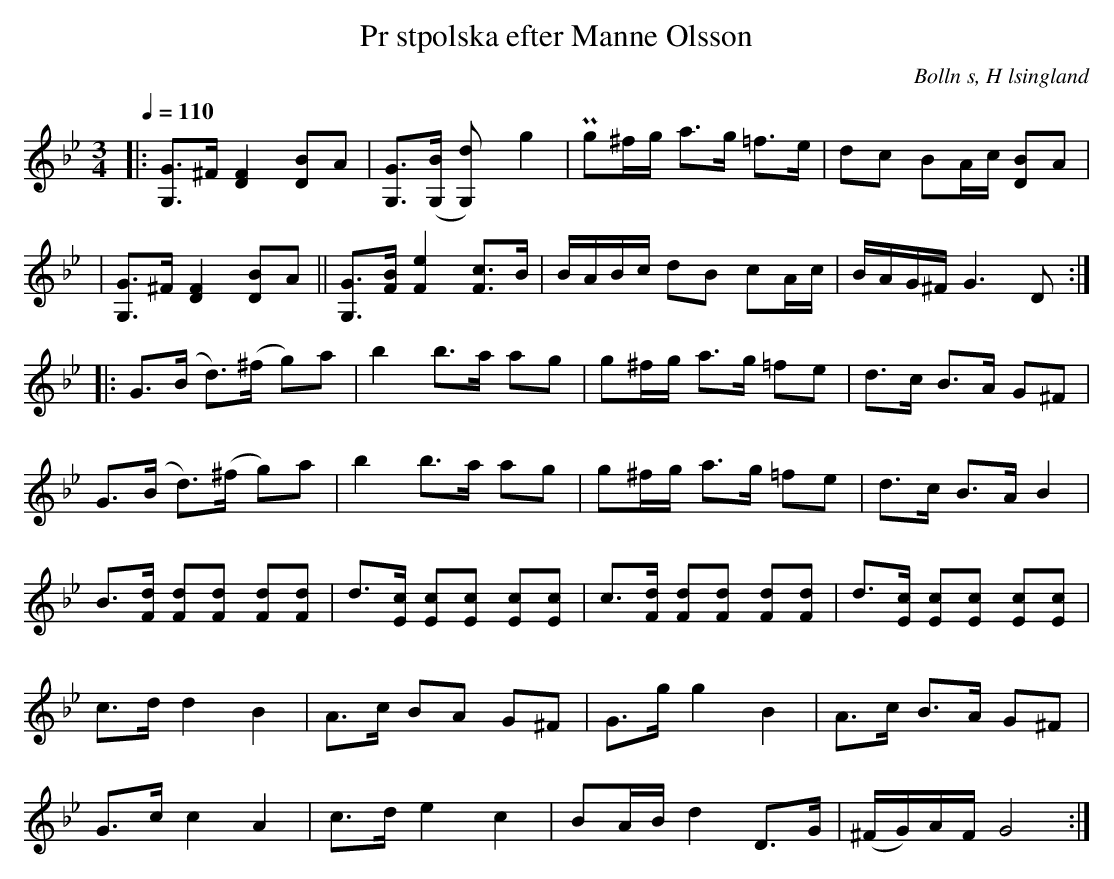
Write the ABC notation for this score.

X:1
T:Pr stpolska efter Manne Olsson
O:Bolln s, H lsingland
M:3/4
L:1/8
Q:1/4=110
K:Gm
|:[G G,]>^F [F2 D2] [D B]A| [G G,]>([B G,]   [d2 G,]) g2| Pg^f/g/ a>g =f>e | dc   BA/c/ [D B]A  |
|[G G,]>^F [F2 D2] [D B]A|| [G G,]>[F B]     [F2 e2]       [F c]>B|B/A/B/c/  dB cA/c/  | B/A/G/^F/ G3 D  ::
G>(B   d>)(^f   g)a        | b2     b>a      ag         | g^f/g/ a>g =fe | d>c         B>A G^F  |
G>(B   d>)(^f   g)a        | b2     b>a      ag         | g^f/g/ a>g =fe | d>c         B>A B2   |
B>[Fd] [Fd][Fd] [Fd][Fd] | d>[Ec] [Ec][Ec] [Ec][Ec] | \
c>[Fd] [Fd][Fd] [Fd][Fd] | d>[Ec] [Ec][Ec] [Ec][Ec] |
c>d    d2       B2           | A>c    BA       G^F       | G>g    g2 B2     | A>c         B>A G^F  |
G>c    c2       A2           | c>d    e2       c2        | BA/B/  d2 D>G   | (^F/G/)A/F/ G4      :|
